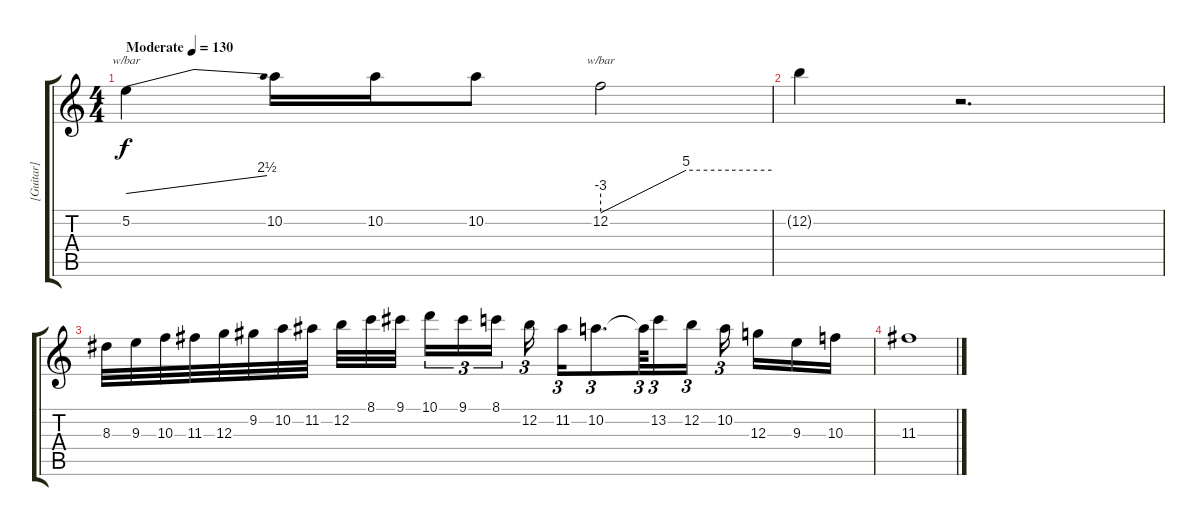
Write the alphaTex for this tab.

\track ("[Guitar]" "[Guitar]") {instrument distortionguitar}
\staff {score tabs}
\tuning (E4 B3 G3 D3 A2 E2) {hide}
\ts (4 4)
\tempo (130 "Moderate")
\clef g2
\ks c
5.2.4{tbe (dive default 0 0 60 10) dy f instrument distortionguitar} 10.2.16 10.2.16 10.2.8 12.2.2{tbe (custom default 0 -12 30 20 45 20 60 20)} |
12.2{t}.4 r.2{d} |
8.3.32 9.3.32 10.3.32 11.3.32 12.3.32 9.2.32 10.2.32 11.2.32 12.2.32 8.1.32 9.1.32{beam splitsecondary} 10.1.16{tu (3 2)} 9.1.16{tu (3 2)} 8.1.16{tu (3 2) beam splitsecondary} 12.2.16{tu (3 2)} 11.2.16{tu (3 2)} 10.2.8{d tu (3 2)} 10.2{t}.64{tu (3 2)} 13.2.16{tu (3 2)} 12.2.16{tu (3 2)} 10.2.16{tu (3 2) beam splitsecondary} 12.3.16 9.3.16 10.3.16 |
11.3.1
